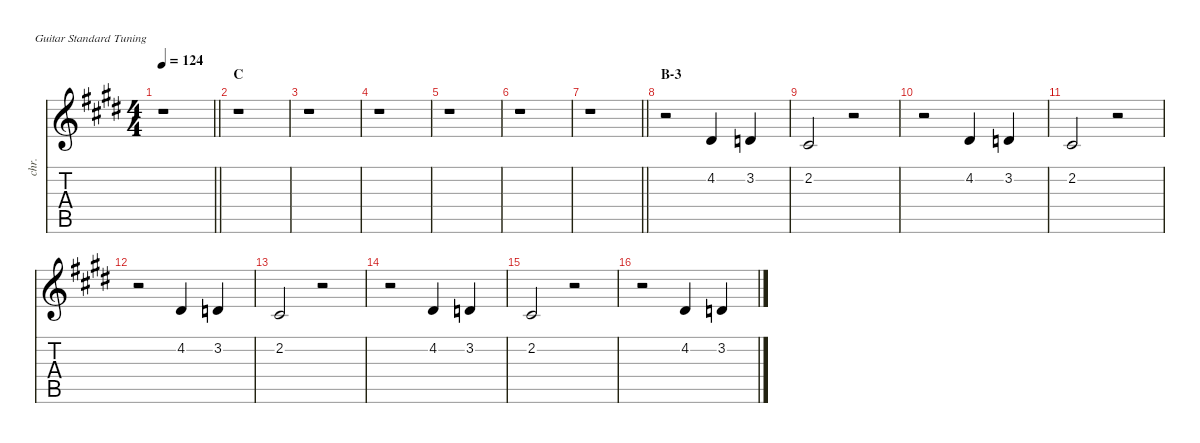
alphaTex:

\defaultSystemsLayout 4
\hideDynamics
\bracketExtendMode nobrackets
\track ("Chorus I" "chr.") {instrument voiceoohs}
\staff {score tabs}
\tuning (E4 B3 G3 D3 A2 E2)
\ts (4 4)
\tempo 124
\clef g2
\barLineRight lightlight
\ks e
r.1{dy ff} |
\section ("" "C")
r.1 |
r.1 |
r.1 |
r.1 |
r.1 |
\barLineRight lightlight
r.1 |
\section ("" "B-3")
r.2 4.2{acc #}.4 3.2{acc forcenatural}.4 |
2.2{acc #}.2 r.2 |
r.2 4.2{acc #}.4 3.2{acc forcenatural}.4 |
2.2{acc #}.2 r.2 |
r.2 4.2{acc #}.4 3.2{acc forcenatural}.4 |
2.2{acc #}.2 r.2 |
r.2 4.2{acc #}.4 3.2{acc forcenatural}.4 |
2.2{acc #}.2 r.2 |
r.2 4.2{acc #}.4 3.2{acc forcenatural}.4
